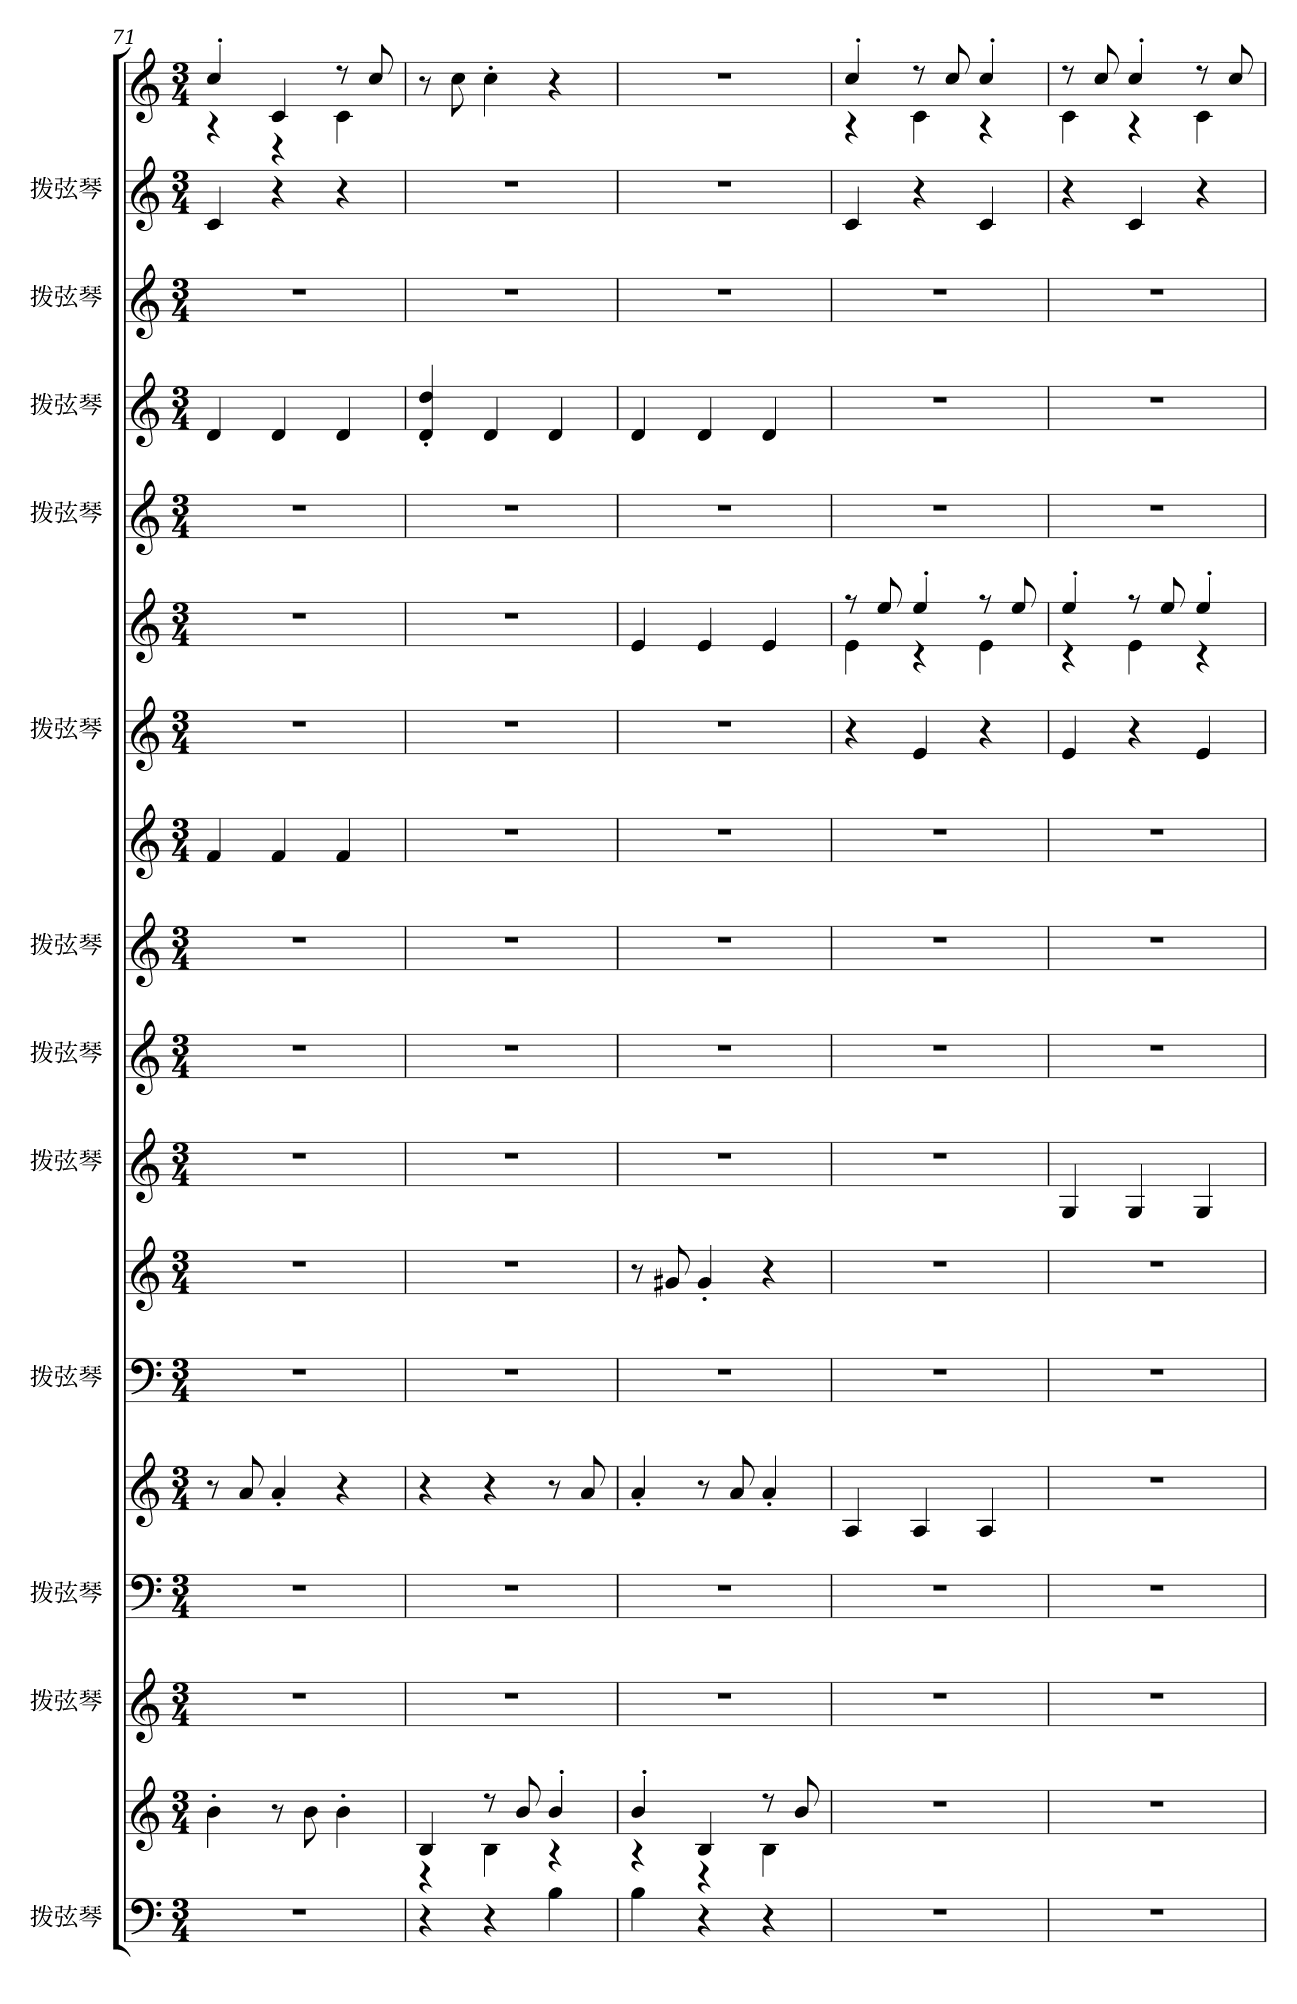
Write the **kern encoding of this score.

**kern	**kern	**kern	**kern	**kern	**kern	**kern	**kern	**kern	**kern	**kern	**kern	**kern	**kern	**kern	**kern	**kern	**kern
*part12	*part12	*part11	*part10	*part10	*part9	*part9	*part8	*part7	*part6	*part6	*part5	*part5	*part4	*part3	*part2	*part1	*part1
*staff18	*staff17	*staff16	*staff15	*staff14	*staff13	*staff12	*staff11	*staff10	*staff9	*staff8	*staff7	*staff6	*staff5	*staff4	*staff3	*staff2	*staff1
*I"拨弦琴	*	*I"拨弦琴	*I"拨弦琴	*	*I"拨弦琴	*	*I"拨弦琴	*I"拨弦琴	*I"拨弦琴	*	*I"拨弦琴	*	*I"拨弦琴	*I"拨弦琴	*I"拨弦琴	*I"拨弦琴	*
*clefF4	*clefG2	*clefG2	*clefF4	*clefG2	*clefF4	*clefG2	*clefG2	*clefG2	*clefG2	*clefG2	*clefG2	*clefG2	*clefG2	*clefG2	*clefG2	*clefG2	*clefG2
*k[]	*k[]	*k[]	*k[]	*k[]	*k[]	*k[]	*k[]	*k[]	*k[]	*k[]	*k[]	*k[]	*k[]	*k[]	*k[]	*k[]	*k[]
*M3/4	*M3/4	*M3/4	*M3/4	*M3/4	*M3/4	*M3/4	*M3/4	*M3/4	*M3/4	*M3/4	*M3/4	*M3/4	*M3/4	*M3/4	*M3/4	*M3/4	*M3/4
=71	=71	=71	=71	=71	=71	=71	=71	=71	=71	=71	=71	=71	=71	=71	=71	=71	=71
*	*	*	*	*	*	*	*	*	*	*	*	*	*	*	*	*	*^
2.r	4b'\	2.r	2.r	8r	2.r	2.r	2.r	2.r	2.r	4f/	2.r	2.r	2.r	4d/	2.r	4c/	4cc'/	4r
.	.	.	.	8a/	.	.	.	.	.	.	.	.	.	.	.	.	.	.
.	8r	.	.	4a'/	.	.	.	.	.	4f/	.	.	.	4d/	.	4r	4c/	4r
.	8b\	.	.	.	.	.	.	.	.	.	.	.	.	.	.	.	.	.
.	4b'\	.	.	4r	.	.	.	.	.	4f/	.	.	.	4d/	.	4r	8r	4c\
.	.	.	.	.	.	.	.	.	.	.	.	.	.	.	.	.	8cc/	.
*	*	*	*	*	*	*	*	*	*	*	*	*	*	*	*	*	*v	*v
=72	=72	=72	=72	=72	=72	=72	=72	=72	=72	=72	=72	=72	=72	=72	=72	=72	=72
*	*^	*	*	*	*	*	*	*	*	*	*	*	*	*	*	*	*
4r	4B/	4r	2.r	2.r	4r	2.r	2.r	2.r	2.r	2.r	2.r	2.r	2.r	2.r	4d/' 4dd/'	2.r	2.r	8r
.	.	.	.	.	.	.	.	.	.	.	.	.	.	.	.	.	.	8cc\
4r	8r	4B\	.	.	4r	.	.	.	.	.	.	.	.	.	4d/	.	.	4cc'\
.	8b/	.	.	.	.	.	.	.	.	.	.	.	.	.	.	.	.	.
4B\	4b'/	4r	.	.	8r	.	.	.	.	.	.	.	.	.	4d/	.	.	4r
.	.	.	.	.	8a/	.	.	.	.	.	.	.	.	.	.	.	.	.
!!LO:PB:g=z
=73	=73	=73	=73	=73	=73	=73	=73	=73	=73	=73	=73	=73	=73	=73	=73	=73	=73	=73
4B\	4b'/	4r	2.r	2.r	4a'/	2.r	8r	2.r	2.r	2.r	2.r	2.r	4e/	2.r	4d/	2.r	2.r	2.r
.	.	.	.	.	.	.	8g#X/	.	.	.	.	.	.	.	.	.	.	.
4r	4B/	4r	.	.	8r	.	4g#'/	.	.	.	.	.	4e/	.	4d/	.	.	.
.	.	.	.	.	8a/	.	.	.	.	.	.	.	.	.	.	.	.	.
4r	8r	4B\	.	.	4a'/	.	4r	.	.	.	.	.	4e/	.	4d/	.	.	.
.	8b/	.	.	.	.	.	.	.	.	.	.	.	.	.	.	.	.	.
*	*v	*v	*	*	*	*	*	*	*	*	*	*	*	*	*	*	*	*
=74	=74	=74	=74	=74	=74	=74	=74	=74	=74	=74	=74	=74	=74	=74	=74	=74	=74
*	*	*	*	*	*	*	*	*	*	*	*	*^	*	*	*	*	*^
2.r	2.r	2.r	2.r	4A/	2.r	2.r	2.r	2.r	2.r	2.r	4r	8r	4e\	2.r	2.r	2.r	4c/	4cc'/	4r
.	.	.	.	.	.	.	.	.	.	.	.	8ee/	.	.	.	.	.	.	.
.	.	.	.	4A/	.	.	.	.	.	.	4e/	4ee'/	4r	.	.	.	4r	8r	4c\
.	.	.	.	.	.	.	.	.	.	.	.	.	.	.	.	.	.	8cc/	.
.	.	.	.	4A/	.	.	.	.	.	.	4r	8r	4e\	.	.	.	4c/	4cc'/	4r
.	.	.	.	.	.	.	.	.	.	.	.	8ee/	.	.	.	.	.	.	.
=75	=75	=75	=75	=75	=75	=75	=75	=75	=75	=75	=75	=75	=75	=75	=75	=75	=75	=75	=75
2.r	2.r	2.r	2.r	2.r	2.r	2.r	4G/	2.r	2.r	2.r	4e/	4ee'/	4r	2.r	2.r	2.r	4r	8r	4c\
.	.	.	.	.	.	.	.	.	.	.	.	.	.	.	.	.	.	8cc/	.
.	.	.	.	.	.	.	4G/	.	.	.	4r	8r	4e\	.	.	.	4c/	4cc'/	4r
.	.	.	.	.	.	.	.	.	.	.	.	8ee/	.	.	.	.	.	.	.
.	.	.	.	.	.	.	4G/	.	.	.	4e/	4ee'/	4r	.	.	.	4r	8r	4c\
.	.	.	.	.	.	.	.	.	.	.	.	.	.	.	.	.	.	8cc/	.
*	*	*	*	*	*	*	*	*	*	*	*	*v	*v	*	*	*	*	*v	*v
=	=	=	=	=	=	=	=	=	=	=	=	=	=	=	=	=	=
*-	*-	*-	*-	*-	*-	*-	*-	*-	*-	*-	*-	*-	*-	*-	*-	*-	*-
